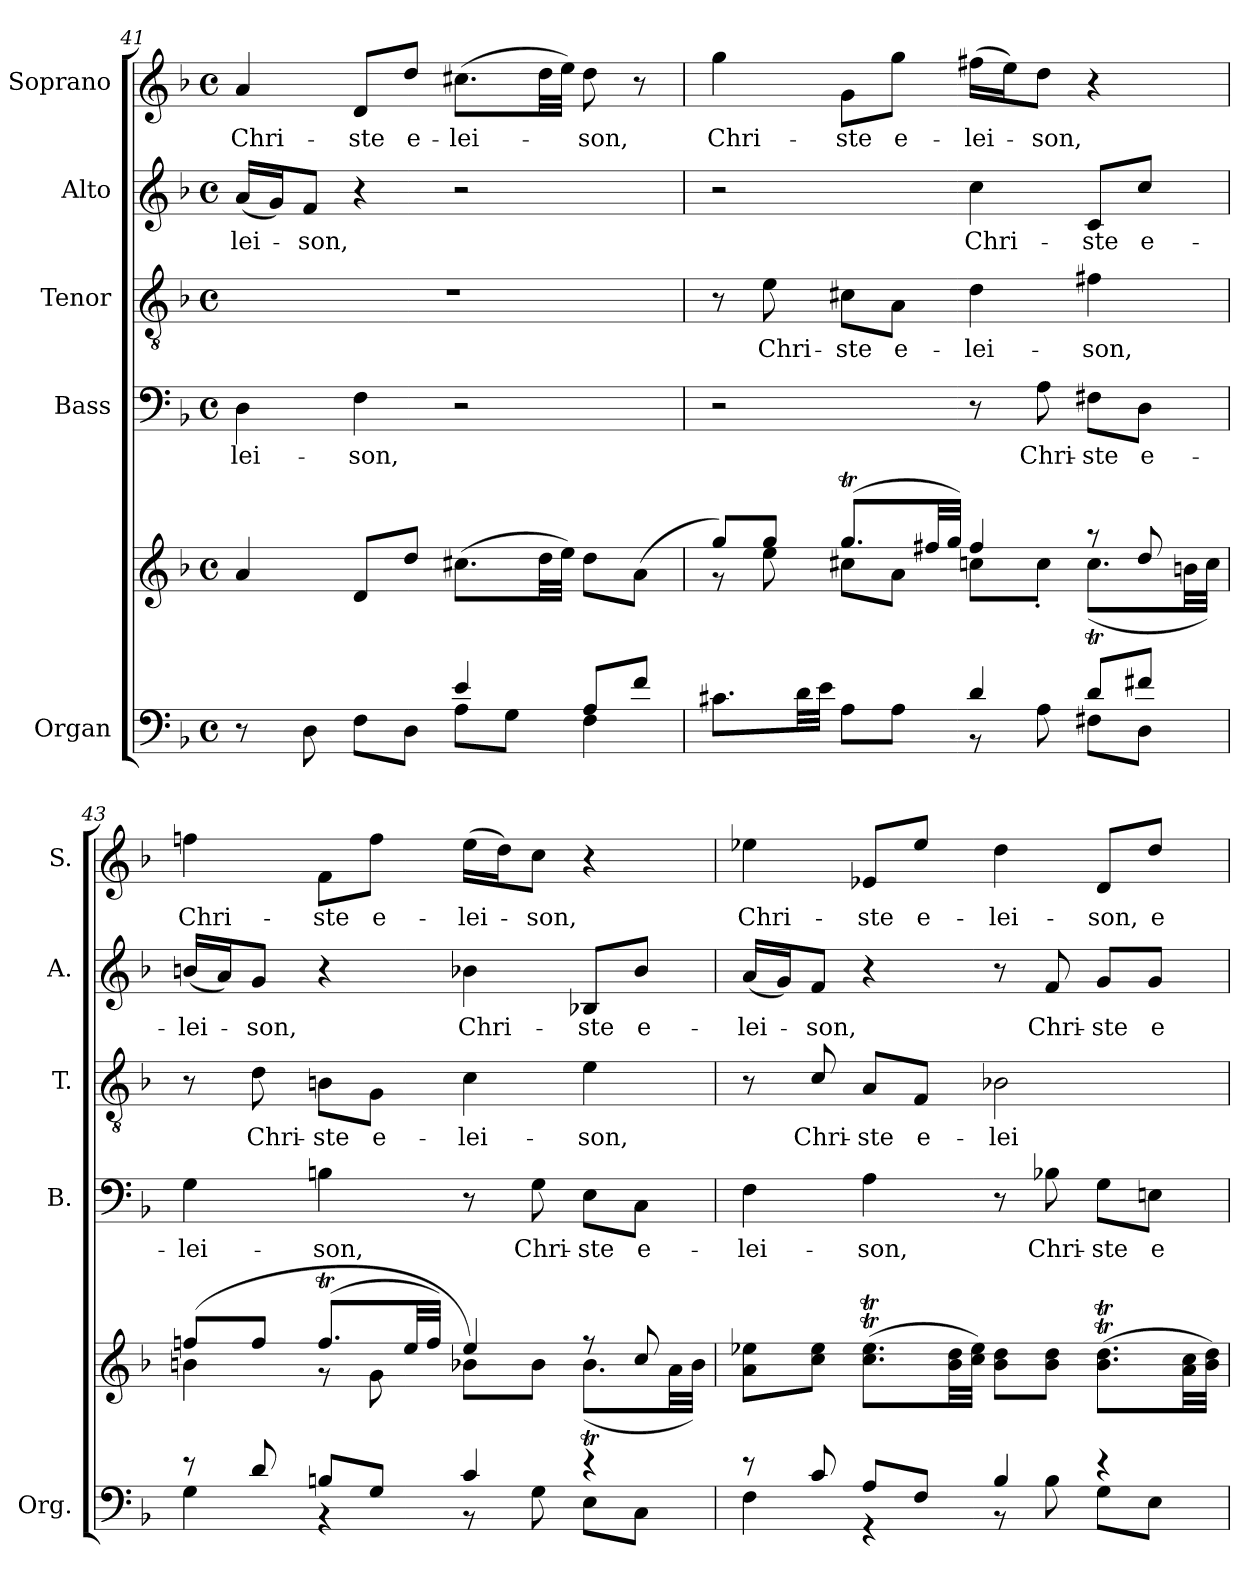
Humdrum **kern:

**kern	**kern	**kern	**text	**kern	**text	**kern	**text	**kern	**text
*part5	*part5	*part4	*part4	*part3	*part3	*part2	*part2	*part1	*part1
*staff6	*staff5	*staff4	*staff4	*staff3	*staff3	*staff2	*staff2	*staff1	*staff1
*I"Organ	*	*I"Bass	*	*I"Tenor	*	*I"Alto	*	*I"Soprano	*
*I'Org.	*	*I'B.	*	*I'T.	*	*I'A.	*	*I'S.	*
*clefF4	*clefG2	*clefF4	*	*clefGv2	*	*clefG2	*	*clefG2	*
*	*	*	*	*ITrd7c12	*	*	*	*	*
*k[b-]	*k[b-]	*k[b-]	*	*k[b-]	*	*k[b-]	*	*k[b-]	*
*F:	*F:	*F:	*	*F:	*	*F:	*	*F:	*
*M4/4	*M4/4	*M4/4	*	*M4/4	*	*M4/4	*	*M4/4	*
*met(c)	*met(c)	*met(c)	*	*met(c)	*	*met(c)	*	*met(c)	*
=41	=41	=41	=41	=41	=41	=41	=41	=41	=41
*^	*	*	*	*	*	*	*	*	*
!	!	!	!	!LO:LY:b:color=#000000	!	!	!	!	!	!
!	!	!	!	!	!	!	!	!LO:LY:b:color=#000000	!	!
!	!	!	!	!	!	!	!	!	!	!LO:LY:b:color=#000000
8r	2ryy	4ai/	4Di\	-lei-	1r	.	(16ai/LL	-lei-	4ai/	Chri-
.	.	.	.	.	.	.	16gi/J)	.	.	.
!	!	!	!	!	!	!	!	!LO:LY:b:color=#000000	!	!
8Di\	.	.	.	.	.	.	8fi/J	-son,	.	.
!	!	!	!	!LO:LY:b:color=#000000	!	!	!	!	!	!
!	!	!	!	!	!	!	!	!	!	!LO:LY:b:color=#000000
8Fi\L	.	8di/L	4Fi\	-son,	.	.	4r	.	8di/L	-ste
!	!	!	!	!	!	!	!	!	!	!LO:LY:b:color=#000000
8Di\J	.	8ddi/J	.	.	.	.	.	.	8ddi/J	e-
!	!	!	!	!	!	!	!	!	!	!LO:LY:b:color=#000000
4ei/	8Ai\L	(8.cc#Xi\L	2r	.	.	.	2r	.	(8.cc#Xi\L	-lei-
.	8Gi\J	.	.	.	.	.	.	.	.	.
.	.	32ddi\LL	.	.	.	.	.	.	32ddi\LL	.
.	.	32eei\JJJ)	.	.	.	.	.	.	32eei\JJJ)	.
!	!	!	!	!	!	!	!	!	!	!LO:LY:b:color=#000000
8Ai/L	4Fi\	8ddi\L	.	.	.	.	.	.	8ddi\	-son,
8fi/J	.	(8ai\J	.	.	.	.	.	.	8r	.
=42	=42	=42	=42	=42	=42	=42	=42	=42	=42	=42
*	*	*^	*	*	*	*	*	*	*	*
!	!	!	!	!	!	!	!	!	!	!	!LO:LY:b:color=#000000
8.c#Xi\L	2ryy	8ggi/L)	8r	2r	.	8r	.	2r	.	4ggi\	Chri-
!	!	!	!	!	!	!	!LO:LY:b:color=#000000	!	!	!	!
.	.	8ggi/J	8eei\	.	.	8Ei\	Chri-	.	.	.	.
32di\LL	.	.	.	.	.	.	.	.	.	.	.
32ei\JJJ	.	.	.	.	.	.	.	.	.	.	.
!	!	!	!	!	!	!	!LO:LY:b:color=#000000	!	!	!	!
!	!	!	!	!	!	!	!	!	!	!	!LO:LY:b:color=#000000
8Ai\L	.	(8.ggTi/L	8cc#Xi\L	.	.	8C#Xi\L	-ste	.	.	8gi\L	-ste
!	!	!	!	!	!	!	!LO:LY:b:color=#000000	!	!	!	!
!	!	!	!	!	!	!	!	!	!	!	!LO:LY:b:color=#000000
8Ai\J	.	.	8ai\J	.	.	8AAi\J	e-	.	.	8ggi\J	e-
.	.	32ff#Xi/LL	.	.	.	.	.	.	.	.	.
.	.	32ggi/JJJ)	.	.	.	.	.	.	.	.	.
!	!	!	!	!	!	!	!LO:LY:b:color=#000000	!	!	!	!
!	!	!	!	!	!	!	!	!	!LO:LY:b:color=#000000	!	!
!	!	!	!	!	!	!	!	!	!	!	!LO:LY:b:color=#000000
4di/	8r	4ff#i/	8ccni\L)	8r	.	4Di\	-lei-	4cci\	Chri-	(16ff#Xi\LL	-lei-
.	.	.	.	.	.	.	.	.	.	16eei\J)	.
!	!	!	!	!	!LO:LY:b:color=#000000	!	!	!	!	!	!
!	!	!	!	!	!	!	!	!	!	!	!LO:LY:b:color=#000000
.	8Ai\	.	8cc'i\J	8Ai\	Chri-	.	.	.	.	8ddi\J	-son,
!	!	!	!	!	!LO:LY:b:color=#000000	!	!	!	!	!	!
!	!	!	!	!	!	!	!LO:LY:b:color=#000000	!	!	!	!
!	!	!	!	!	!	!	!	!	!LO:LY:b:color=#000000	!	!
8di/L	8F#Xi\L	8r	(8.ccTi\L	8F#Xi\L	-ste	4F#Xi\	-son,	8ci/L	-ste	4r	.
!	!	!	!	!	!LO:LY:b:color=#000000	!	!	!	!	!	!
!	!	!	!	!	!	!	!	!	!LO:LY:b:color=#000000	!	!
8f#Xi/J	8Di\J	(8ddi/	.	8Di\J	e-	.	.	8cci/J	e-	.	.
.	.	.	32bni\LL	.	.	.	.	.	.	.	.
.	.	.	32cci\JJJ)	.	.	.	.	.	.	.	.
!!LO:LB:g=z
=43	=43	=43	=43	=43	=43	=43	=43	=43	=43	=43	=43
!	!	!	!	!	!LO:LY:b:color=#000000	!	!	!	!	!	!
!	!	!	!	!	!	!	!	!	!LO:LY:b:color=#000000	!	!
!	!	!	!	!	!	!	!	!	!	!	!LO:LY:b:color=#000000
8r	4Gi\	(8ffni/L	4bni\	4Gi\	-lei-	8r	.	(16bni/LL	-lei-	4ffni\	Chri-
.	.	.	.	.	.	.	.	16ai/J)	.	.	.
!	!	!	!	!	!	!	!LO:LY:b:color=#000000	!	!	!	!
!	!	!	!	!	!	!	!	!	!LO:LY:b:color=#000000	!	!
8di/	.	8ffi/J	.	.	.	8Di\	Chri-	8gi/J	-son,	.	.
!	!	!	!	!	!LO:LY:b:color=#000000	!	!	!	!	!	!
!	!	!	!	!	!	!	!LO:LY:b:color=#000000	!	!	!	!
!	!	!	!	!	!	!	!	!	!	!	!LO:LY:b:color=#000000
8Bni/L	4r	(8.ffTi/L	8r	4Bni\	-son,	8BBni\L	-ste	4r	.	8fi\L	-ste
!	!	!	!	!	!	!	!LO:LY:b:color=#000000	!	!	!	!
!	!	!	!	!	!	!	!	!	!	!	!LO:LY:b:color=#000000
8Gi/J	.	.	8gi\	.	.	8GGi\J	e-	.	.	8ffi\J	e-
.	.	32eei/LL	.	.	.	.	.	.	.	.	.
.	.	32ffi/JJJ)	.	.	.	.	.	.	.	.	.
!	!	!	!	!	!	!	!LO:LY:b:color=#000000	!	!	!	!
!	!	!	!	!	!	!	!	!	!LO:LY:b:color=#000000	!	!
!	!	!	!	!	!	!	!	!	!	!	!LO:LY:b:color=#000000
4ci/	8r	4eei/	8b-Xi\L)	8r	.	4Ci\	-lei-	4b-Xi\	Chri-	(16eei\LL	-lei-
.	.	.	.	.	.	.	.	.	.	16ddi\J)	.
!	!	!	!	!	!LO:LY:b:color=#000000	!	!	!	!	!	!
!	!	!	!	!	!	!	!	!	!	!	!LO:LY:b:color=#000000
.	8Gi\	.	8b-i\J	8Gi\	Chri-	.	.	.	.	8cci\J	-son,
!	!	!	!	!	!LO:LY:b:color=#000000	!	!	!	!	!	!
!	!	!	!	!	!	!	!LO:LY:b:color=#000000	!	!	!	!
!	!	!	!	!	!	!	!	!	!LO:LY:b:color=#000000	!	!
4r	8Ei\L	8r	(8.b-Ti\L	8Ei\L	-ste	4Ei\	-son,	8B-Xi/L	-ste	4r	.
!	!	!	!	!	!LO:LY:b:color=#000000	!	!	!	!	!	!
!	!	!	!	!	!	!	!	!	!LO:LY:b:color=#000000	!	!
.	8Ci\J	(8cci/	.	8Ci\J	e-	.	.	8b-i/J	e-	.	.
.	.	.	32ai\LL	.	.	.	.	.	.	.	.
.	.	.	32b-i\JJJ)	.	.	.	.	.	.	.	.
*	*	*v	*v	*	*	*	*	*	*	*	*
=44	=44	=44	=44	=44	=44	=44	=44	=44	=44	=44
*	*	*^	*	*	*	*	*	*	*	*
!	!	!	!	!	!LO:LY:b:color=#000000	!	!	!	!	!	!
*	*	*v	*v	*	*	*	*	*	*	*	*
*	*	*^	*	*	*	*	*	*	*	*
!	!	!	!	!	!	!	!	!	!LO:LY:b:color=#000000	!	!
*	*	*v	*v	*	*	*	*	*	*	*	*
*	*	*^	*	*	*	*	*	*	*	*
!	!	!	!	!	!	!	!	!	!	!	!LO:LY:b:color=#000000
*	*	*v	*v	*	*	*	*	*	*	*	*
8r	4Fi\	(8ai\ 8ee-Xi\L	4Fi\	-lei-	8r	.	(16ai/LL	-lei-	4ee-Xi\	Chri-
.	.	.	.	.	.	.	16gi/J)	.	.	.
!	!	!	!	!	!	!LO:LY:b:color=#000000	!	!	!	!
!	!	!	!	!	!	!	!	!LO:LY:b:color=#000000	!	!
8ci/	.	8cci\ 8ee-i\J	.	.	8Ci/	Chri-	8fi/J	-son,	.	.
!	!	!	!	!LO:LY:b:color=#000000	!	!	!	!	!	!
!	!	!	!	!	!	!LO:LY:b:color=#000000	!	!	!	!
!	!	!	!	!	!	!	!	!	!	!LO:LY:b:color=#000000
8Ai/L	4r	(8.cciT\ 8.ee-iT\L	4Ai\	-son,	8AAi/L	-ste	4r	.	8e-Xi/L	-ste
!	!	!	!	!	!	!LO:LY:b:color=#000000	!	!	!	!
!	!	!	!	!	!	!	!	!	!	!LO:LY:b:color=#000000
8Fi/J	.	.	.	.	8FFi/J	e-	.	.	8ee-i/J	e-
.	.	32b-i\ 32ddi\LL	.	.	.	.	.	.	.	.
.	.	32cci\ 32ee-i\JJJ)	.	.	.	.	.	.	.	.
!	!	!	!	!	!	!LO:LY:b:color=#000000	!	!	!	!
!	!	!	!	!	!	!	!	!	!	!LO:LY:b:color=#000000
4B-i/	8r	8b-i\ 8ddi\L	8r	.	2BB-Xi\	-lei-	8r	.	4ddi\	-lei-
!	!	!	!	!LO:LY:b:color=#000000	!	!	!	!	!	!
!	!	!	!	!	!	!	!	!LO:LY:b:color=#000000	!	!
.	8B-i\	8b-i\ 8ddi\J	8B-Xi\	Chri-	.	.	8fi/	Chri-	.	.
!	!	!	!	!LO:LY:b:color=#000000	!	!	!	!	!	!
!	!	!	!	!	!	!	!	!LO:LY:b:color=#000000	!	!
!	!	!	!	!	!	!	!	!	!	!LO:LY:b:color=#000000
4r	8Gi\L	(8.b-iT\ 8.ddiT\L	8Gi\L	-ste	.	.	8gi/L	-ste	8di/L	-son,
!	!	!	!	!LO:LY:b:color=#000000	!	!	!	!	!	!
!	!	!	!	!	!	!	!	!LO:LY:b:color=#000000	!	!
!	!	!	!	!	!	!	!	!	!	!LO:LY:b:color=#000000
.	8Ei\J	.	8Eni\J	e-	.	.	8gi/J	e-	8ddi/J	e-
.	.	32ai\ 32cci\LL	.	.	.	.	.	.	.	.
.	.	32b-i\ 32ddi\JJJ)	.	.	.	.	.	.	.	.
*v	*v	*	*	*	*	*	*	*	*	*
=	=	=	=	=	=	=	=	=	=
*-	*-	*-	*-	*-	*-	*-	*-	*-	*-
